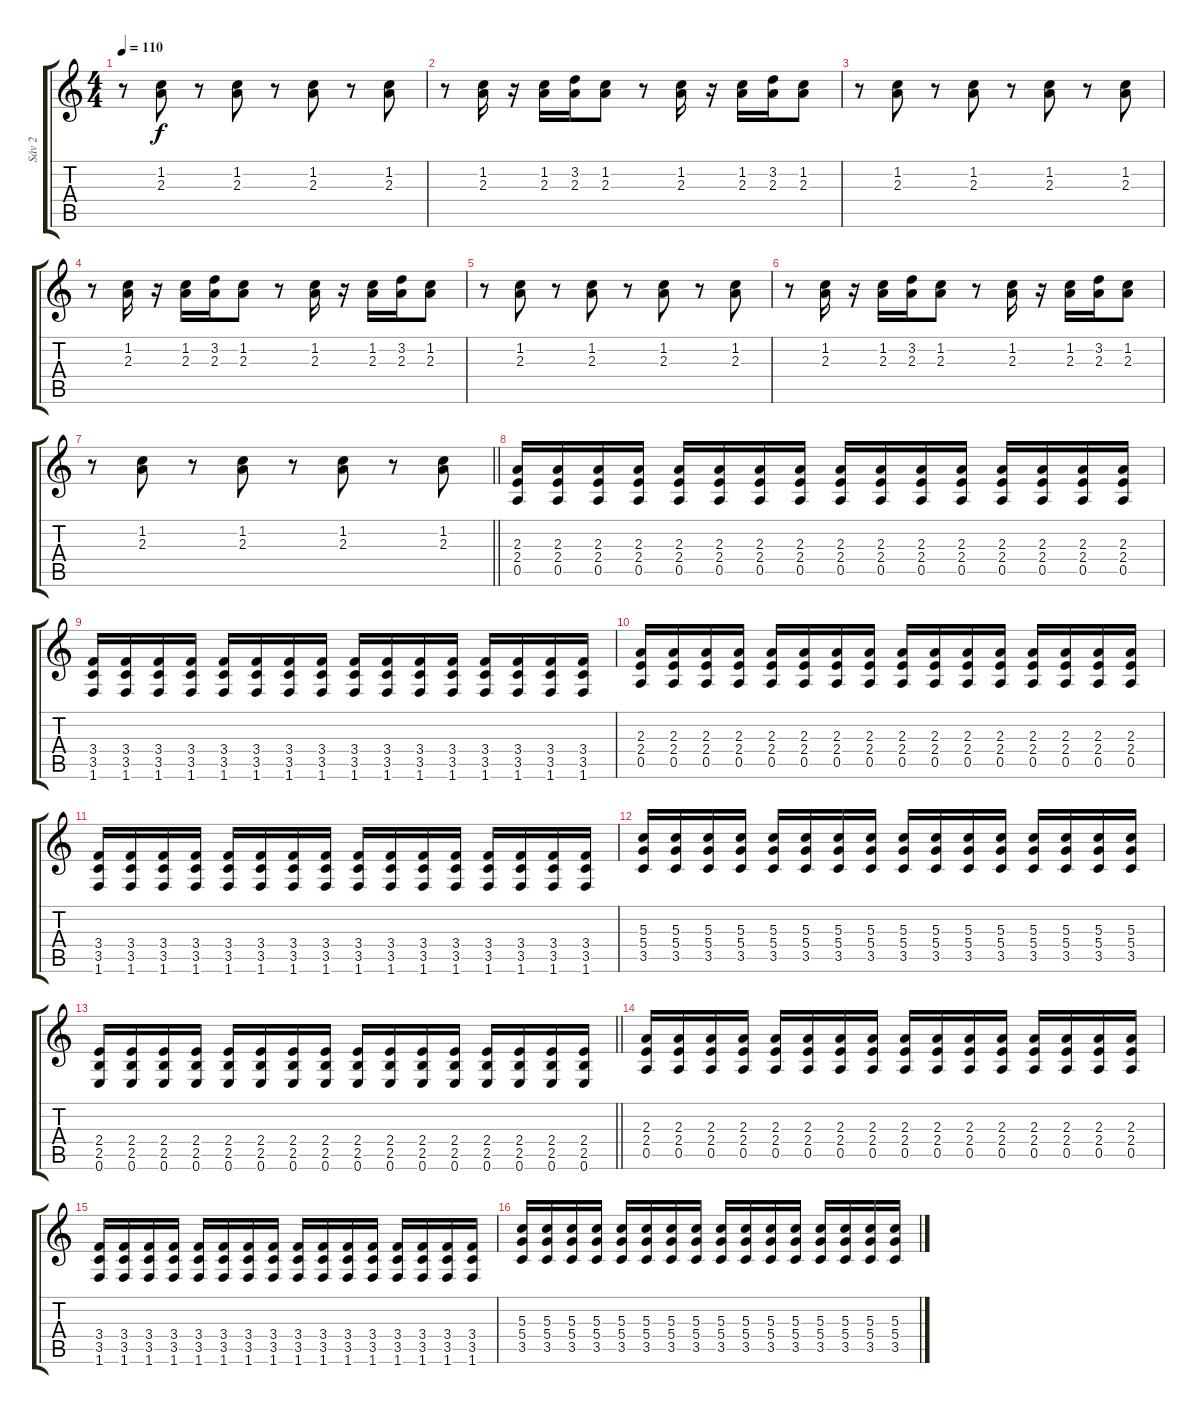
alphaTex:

\track ("Sáv 2" "Sáv 2") {instrument distortionguitar}
\staff {score tabs}
\tuning (E4 B3 G3 D3 A2 E2) {hide}
\ts (4 4)
\tempo 110
\clef g2
\ks c
r.8{dy f} (1.2 2.3).8 r.8 (1.2 2.3).8 r.8 (1.2 2.3).8 r.8 (1.2 2.3).8 |
r.8 (1.2 2.3).16 r.16 (1.2 2.3).16 (3.2 2.3).16 (1.2 2.3).8 r.8 (1.2 2.3).16 r.16 (1.2 2.3).16 (3.2 2.3).16 (1.2 2.3).8 |
r.8 (1.2 2.3).8 r.8 (1.2 2.3).8 r.8 (1.2 2.3).8 r.8 (1.2 2.3).8 |
r.8 (1.2 2.3).16 r.16 (1.2 2.3).16 (3.2 2.3).16 (1.2 2.3).8 r.8 (1.2 2.3).16 r.16 (1.2 2.3).16 (3.2 2.3).16 (1.2 2.3).8 |
r.8 (1.2 2.3).8 r.8 (1.2 2.3).8 r.8 (1.2 2.3).8 r.8 (1.2 2.3).8 |
r.8 (1.2 2.3).16 r.16 (1.2 2.3).16 (3.2 2.3).16 (1.2 2.3).8 r.8 (1.2 2.3).16 r.16 (1.2 2.3).16 (3.2 2.3).16 (1.2 2.3).8 |
\barLineRight lightlight
r.8 (1.2 2.3).8 r.8 (1.2 2.3).8 r.8 (1.2 2.3).8 r.8 (1.2 2.3).8 |
(2.3 2.4 0.5).16 (2.3 2.4 0.5).16 (2.3 2.4 0.5).16 (2.3 2.4 0.5).16 (2.3 2.4 0.5).16 (2.3 2.4 0.5).16 (2.3 2.4 0.5).16 (2.3 2.4 0.5).16 (2.3 2.4 0.5).16 (2.3 2.4 0.5).16 (2.3 2.4 0.5).16 (2.3 2.4 0.5).16 (2.3 2.4 0.5).16 (2.3 2.4 0.5).16 (2.3 2.4 0.5).16 (2.3 2.4 0.5).16 |
(3.4 3.5 1.6).16 (3.4 3.5 1.6).16 (3.4 3.5 1.6).16 (3.4 3.5 1.6).16 (3.4 3.5 1.6).16 (3.4 3.5 1.6).16 (3.4 3.5 1.6).16 (3.4 3.5 1.6).16 (3.4 3.5 1.6).16 (3.4 3.5 1.6).16 (3.4 3.5 1.6).16 (3.4 3.5 1.6).16 (3.4 3.5 1.6).16 (3.4 3.5 1.6).16 (3.4 3.5 1.6).16 (3.4 3.5 1.6).16 |
(2.3 2.4 0.5).16 (2.3 2.4 0.5).16 (2.3 2.4 0.5).16 (2.3 2.4 0.5).16 (2.3 2.4 0.5).16 (2.3 2.4 0.5).16 (2.3 2.4 0.5).16 (2.3 2.4 0.5).16 (2.3 2.4 0.5).16 (2.3 2.4 0.5).16 (2.3 2.4 0.5).16 (2.3 2.4 0.5).16 (2.3 2.4 0.5).16 (2.3 2.4 0.5).16 (2.3 2.4 0.5).16 (2.3 2.4 0.5).16 |
(3.4 3.5 1.6).16 (3.4 3.5 1.6).16 (3.4 3.5 1.6).16 (3.4 3.5 1.6).16 (3.4 3.5 1.6).16 (3.4 3.5 1.6).16 (3.4 3.5 1.6).16 (3.4 3.5 1.6).16 (3.4 3.5 1.6).16 (3.4 3.5 1.6).16 (3.4 3.5 1.6).16 (3.4 3.5 1.6).16 (3.4 3.5 1.6).16 (3.4 3.5 1.6).16 (3.4 3.5 1.6).16 (3.4 3.5 1.6).16 |
(5.3 5.4 3.5).16 (5.3 5.4 3.5).16 (5.3 5.4 3.5).16 (5.3 5.4 3.5).16 (5.3 5.4 3.5).16 (5.3 5.4 3.5).16 (5.3 5.4 3.5).16 (5.3 5.4 3.5).16 (5.3 5.4 3.5).16 (5.3 5.4 3.5).16 (5.3 5.4 3.5).16 (5.3 5.4 3.5).16 (5.3 5.4 3.5).16 (5.3 5.4 3.5).16 (5.3 5.4 3.5).16 (5.3 5.4 3.5).16 |
\barLineRight lightlight
(2.4 2.5 0.6).16 (2.4 2.5 0.6).16 (2.4 2.5 0.6).16 (2.4 2.5 0.6).16 (2.4 2.5 0.6).16 (2.4 2.5 0.6).16 (2.4 2.5 0.6).16 (2.4 2.5 0.6).16 (2.4 2.5 0.6).16 (2.4 2.5 0.6).16 (2.4 2.5 0.6).16 (2.4 2.5 0.6).16 (2.4 2.5 0.6).16 (2.4 2.5 0.6).16 (2.4 2.5 0.6).16 (2.4 2.5 0.6).16 |
(2.3 2.4 0.5).16 (2.3 2.4 0.5).16 (2.3 2.4 0.5).16 (2.3 2.4 0.5).16 (2.3 2.4 0.5).16 (2.3 2.4 0.5).16 (2.3 2.4 0.5).16 (2.3 2.4 0.5).16 (2.3 2.4 0.5).16 (2.3 2.4 0.5).16 (2.3 2.4 0.5).16 (2.3 2.4 0.5).16 (2.3 2.4 0.5).16 (2.3 2.4 0.5).16 (2.3 2.4 0.5).16 (2.3 2.4 0.5).16 |
(3.4 3.5 1.6).16 (3.4 3.5 1.6).16 (3.4 3.5 1.6).16 (3.4 3.5 1.6).16 (3.4 3.5 1.6).16 (3.4 3.5 1.6).16 (3.4 3.5 1.6).16 (3.4 3.5 1.6).16 (3.4 3.5 1.6).16 (3.4 3.5 1.6).16 (3.4 3.5 1.6).16 (3.4 3.5 1.6).16 (3.4 3.5 1.6).16 (3.4 3.5 1.6).16 (3.4 3.5 1.6).16 (3.4 3.5 1.6).16 |
(5.3 5.4 3.5).16 (5.3 5.4 3.5).16 (5.3 5.4 3.5).16 (5.3 5.4 3.5).16 (5.3 5.4 3.5).16 (5.3 5.4 3.5).16 (5.3 5.4 3.5).16 (5.3 5.4 3.5).16 (5.3 5.4 3.5).16 (5.3 5.4 3.5).16 (5.3 5.4 3.5).16 (5.3 5.4 3.5).16 (5.3 5.4 3.5).16 (5.3 5.4 3.5).16 (5.3 5.4 3.5).16 (5.3 5.4 3.5).16
